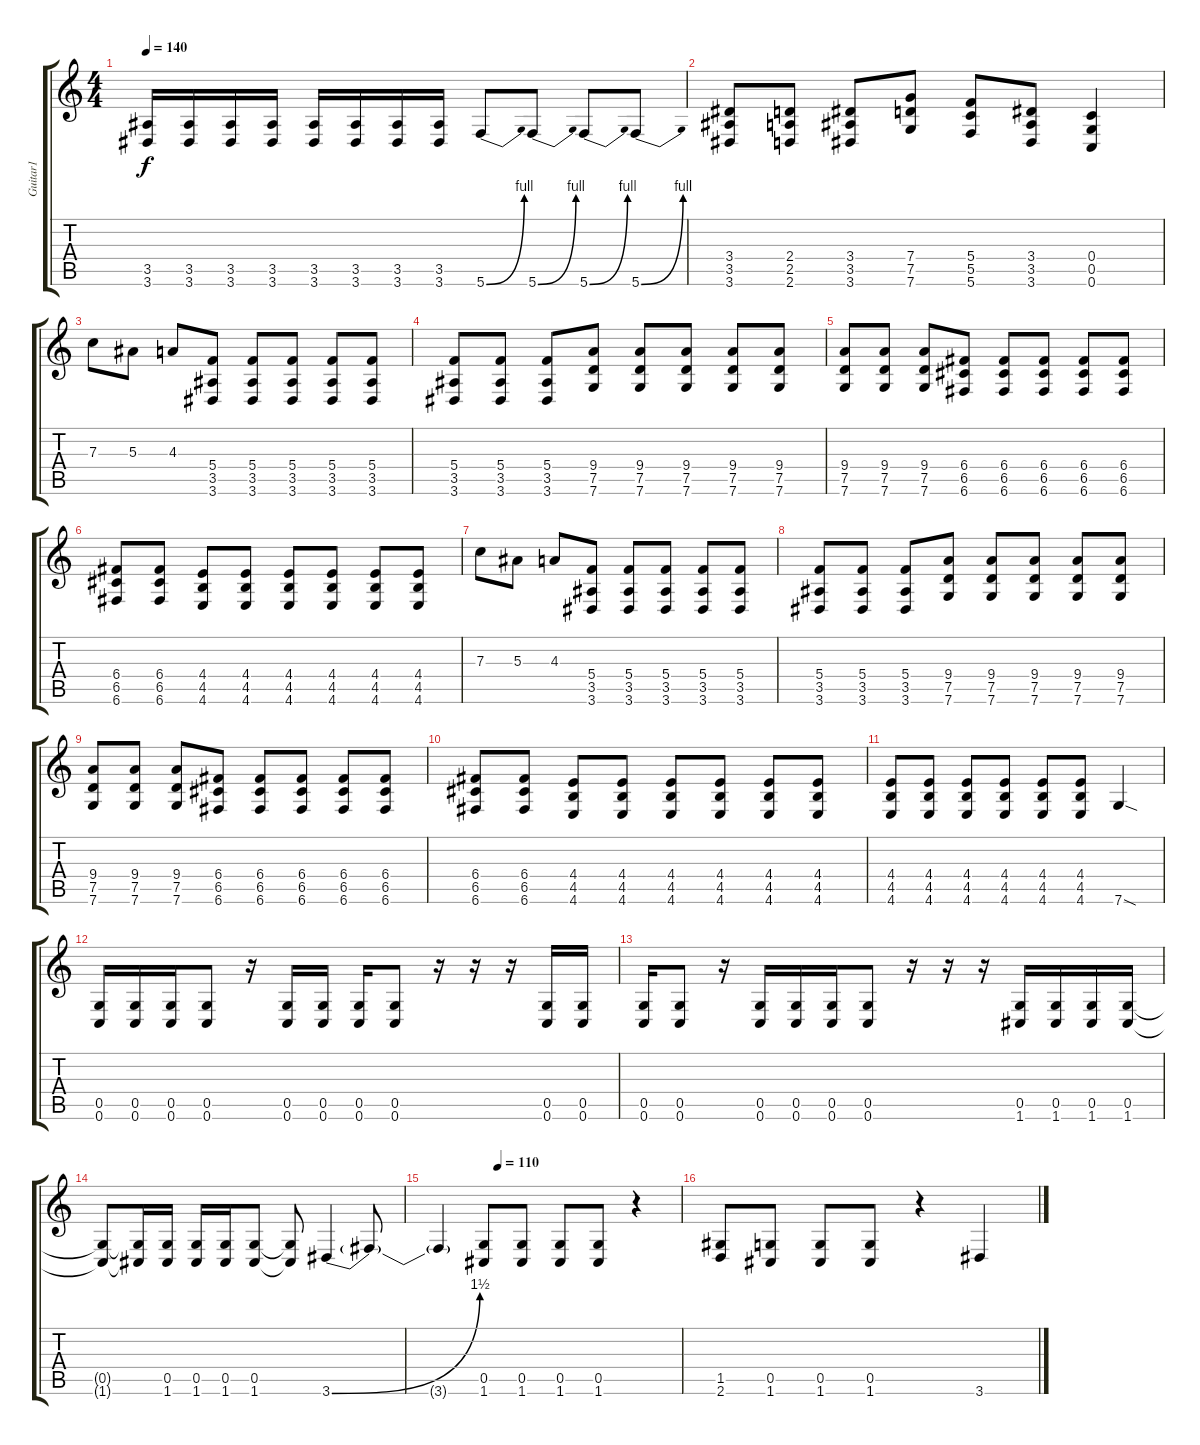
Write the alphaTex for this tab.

\track ("Guitar1" "Guitar1") {instrument distortionguitar}
\staff {score tabs}
\tuning (D4 A3 F3 C3 G2 C2) {hide}
\ts (4 4)
\tempo 140
\clef g2
\ks c
(3.5 3.6).16{dy f} (3.5 3.6).16 (3.5 3.6).16 (3.5 3.6).16 (3.5 3.6).16 (3.5 3.6).16 (3.5 3.6).16 (3.5 3.6).16 5.6{be (bend 0 0 60 4)}.8 5.6{be (bend 0 0 60 4)}.8 5.6{be (bend 0 0 60 4)}.8 5.6{be (bend 0 0 60 4)}.8 |
(3.4 3.5 3.6).8 (2.4 2.5 2.6).8 (3.4 3.5 3.6).8 (7.4 7.5 7.6).8 (5.4 5.5 5.6).8 (3.4 3.5 3.6).8 (0.4 0.5 0.6).4 |
7.3.8 5.3.8 4.3.8 (5.4 3.5 3.6).8 (5.4 3.5 3.6).8 (5.4 3.5 3.6).8 (5.4 3.5 3.6).8 (5.4 3.5 3.6).8 |
(5.4 3.5 3.6).8 (5.4 3.5 3.6).8 (5.4 3.5 3.6).8 (9.4 7.5 7.6).8 (9.4 7.5 7.6).8 (9.4 7.5 7.6).8 (9.4 7.5 7.6).8 (9.4 7.5 7.6).8 |
(9.4 7.5 7.6).8 (9.4 7.5 7.6).8 (9.4 7.5 7.6).8 (6.4 6.5 6.6).8 (6.4 6.5 6.6).8 (6.4 6.5 6.6).8 (6.4 6.5 6.6).8 (6.4 6.5 6.6).8 |
(6.4 6.5 6.6).8 (6.4 6.5 6.6).8 (4.4 4.5 4.6).8 (4.4 4.5 4.6).8 (4.4 4.5 4.6).8 (4.4 4.5 4.6).8 (4.4 4.5 4.6).8 (4.4 4.5 4.6).8 |
7.3.8 5.3.8 4.3.8 (5.4 3.5 3.6).8 (5.4 3.5 3.6).8 (5.4 3.5 3.6).8 (5.4 3.5 3.6).8 (5.4 3.5 3.6).8 |
(5.4 3.5 3.6).8 (5.4 3.5 3.6).8 (5.4 3.5 3.6).8 (9.4 7.5 7.6).8 (9.4 7.5 7.6).8 (9.4 7.5 7.6).8 (9.4 7.5 7.6).8 (9.4 7.5 7.6).8 |
(9.4 7.5 7.6).8 (9.4 7.5 7.6).8 (9.4 7.5 7.6).8 (6.4 6.5 6.6).8 (6.4 6.5 6.6).8 (6.4 6.5 6.6).8 (6.4 6.5 6.6).8 (6.4 6.5 6.6).8 |
(6.4 6.5 6.6).8 (6.4 6.5 6.6).8 (4.4 4.5 4.6).8 (4.4 4.5 4.6).8 (4.4 4.5 4.6).8 (4.4 4.5 4.6).8 (4.4 4.5 4.6).8 (4.4 4.5 4.6).8 |
(4.4 4.5 4.6).8 (4.4 4.5 4.6).8 (4.4 4.5 4.6).8 (4.4 4.5 4.6).8 (4.4 4.5 4.6).8 (4.4 4.5 4.6).8 7.6{sod}.4 |
(0.5 0.6).16 (0.5 0.6).16 (0.5 0.6).16 (0.5 0.6).8 r.16 (0.5 0.6).16 (0.5 0.6).16 (0.5 0.6).16 (0.5 0.6).8 r.16 r.16 r.16 (0.5 0.6).16 (0.5 0.6).16 |
(0.5 0.6).16 (0.5 0.6).8 r.16 (0.5 0.6).16 (0.5 0.6).16 (0.5 0.6).16 (0.5 0.6).8 r.16 r.16 r.16 (0.5 1.6).16 (0.5 1.6).16 (0.5 1.6).16 (0.5 1.6).16 |
(0.5{t} 1.6{t}).8 (0.5{t} 1.6{t}).16 (0.5 1.6).16 (0.5 1.6).16 (0.5 1.6).16 (0.5 1.6).8 (0.5{t} 1.6{t}).8 3.6{be (bend 0 0 60 6)}.4 3.6{t}.8 |
\tempo (110 0.25)
3.6{t}.4 (0.5 1.6).8 (0.5 1.6).8 (0.5 1.6).8 (0.5 1.6).8 r.4 |
(1.5 2.6).8 (0.5 1.6).8 (0.5 1.6).8 (0.5 1.6).8 r.4 3.6.4
